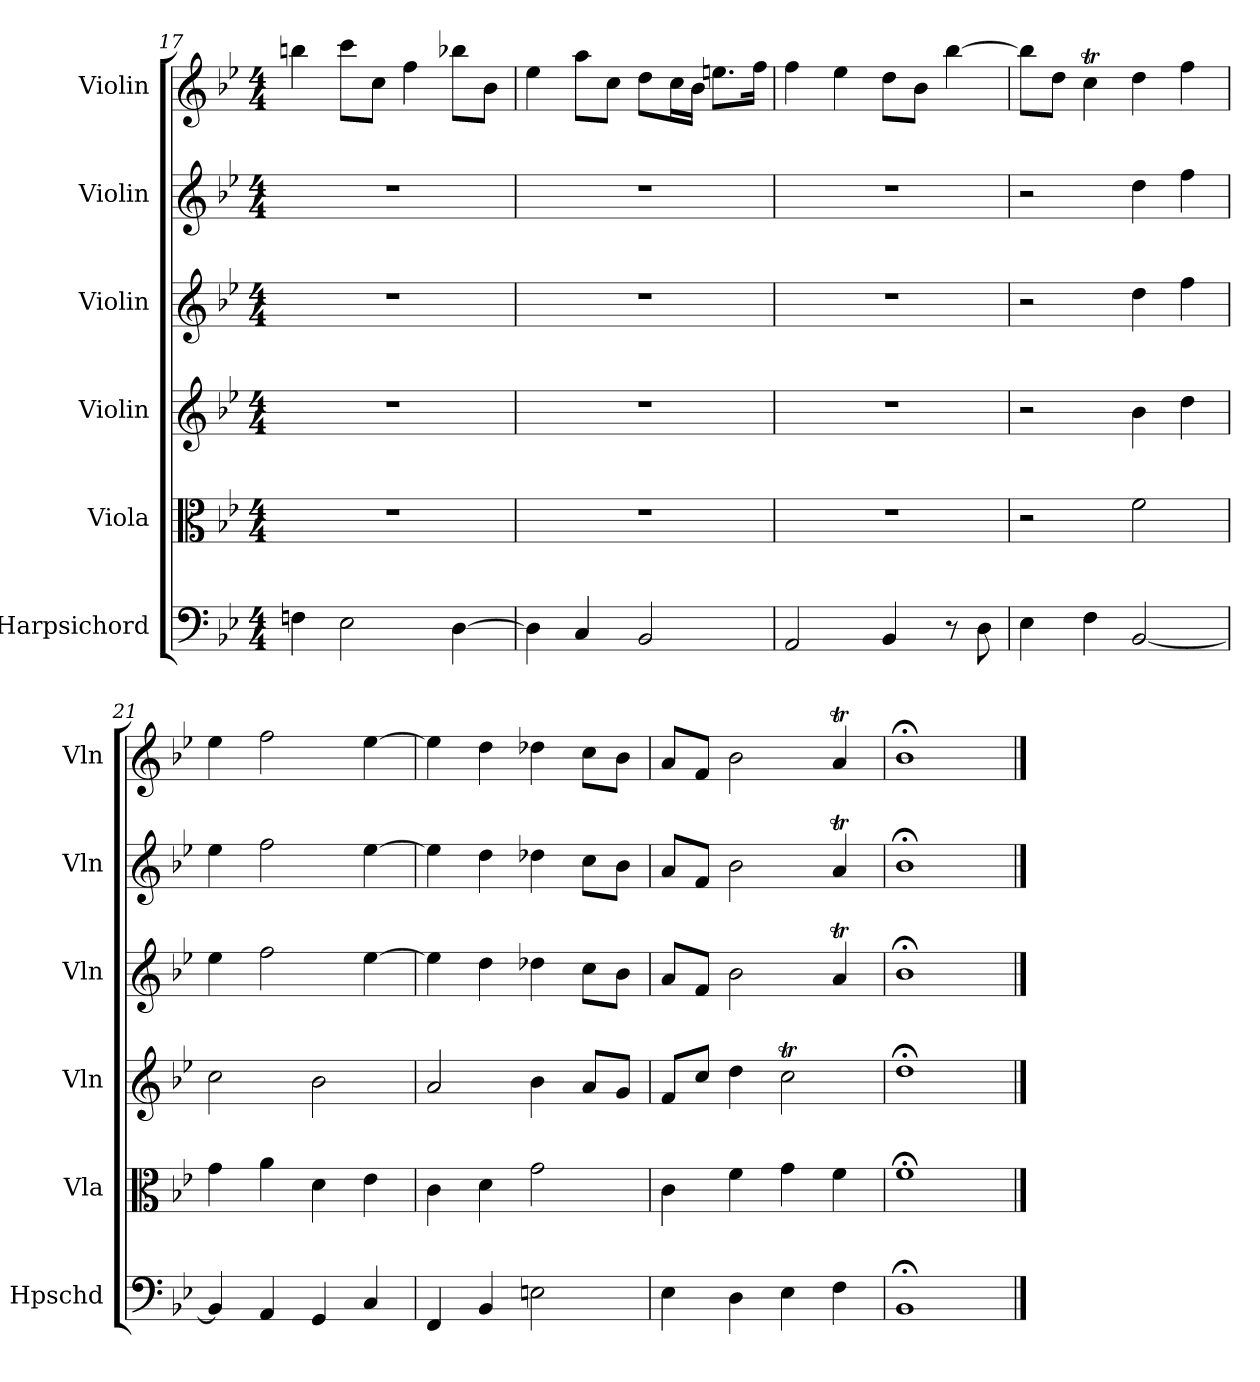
**kern	**kern	**kern	**kern	**kern	**kern
*part6	*part5	*part4	*part3	*part2	*part1
*staff6	*staff5	*staff4	*staff3	*staff2	*staff1
*I"Harpsichord	*I"Viola	*I"Violin	*I"Violin	*I"Violin	*I"Violin
*I'Hpschd	*I'Vla	*I'Vln	*I'Vln	*I'Vln	*I'Vln
*clefF4	*clefC3	*clefG2	*clefG2	*clefG2	*clefG2
*k[b-e-]	*k[b-e-]	*k[b-e-]	*k[b-e-]	*k[b-e-]	*k[b-e-]
*B-:	*B-:	*B-:	*B-:	*B-:	*B-:
*M4/4	*M4/4	*M4/4	*M4/4	*M4/4	*M4/4
=17	=17	=17	=17	=17	=17
4Fn\	1r	1r	1r	1r	4bbn\
2E-\	.	.	.	.	8ccc\L
.	.	.	.	.	8cc\J
.	.	.	.	.	4ff\
[4D\	.	.	.	.	8bb-X\L
.	.	.	.	.	8b-\J
=18	=18	=18	=18	=18	=18
4D\]	1r	1r	1r	1r	4ee-\
4C/	.	.	.	.	8aa\L
.	.	.	.	.	8cc\J
2BB-/	.	.	.	.	8dd\L
.	.	.	.	.	16cc\L
.	.	.	.	.	16b-\JJ
.	.	.	.	.	8.een\L
.	.	.	.	.	16ff\Jk
=19	=19	=19	=19	=19	=19
2AA/	1r	1r	1r	1r	4ff\
.	.	.	.	.	4ee-\
4BB-/	.	.	.	.	8dd\L
.	.	.	.	.	8b-\J
8r	.	.	.	.	[4bb-\
8D\	.	.	.	.	.
=20	=20	=20	=20	=20	=20
4E-\	2r	2r	2r	2r	8bb-\L]
.	.	.	.	.	8dd\J
4F\	.	.	.	.	4ccT\
[2BB-/	2f\	4b-\	4dd\	4dd\	4dd\
.	.	4dd\	4ff\	4ff\	4ff\
=21	=21	=21	=21	=21	=21
4BB-/]	4g\	2cc\	4ee-\	4ee-\	4ee-\
4AA/	4a\	.	2ff\	2ff\	2ff\
4GG/	4d\	2b-\	.	.	.
4C/	4e-\	.	[4ee-\	[4ee-\	[4ee-\
=22	=22	=22	=22	=22	=22
4FF/	4c\	2a/	4ee-\]	4ee-\]	4ee-\]
4BB-/	4d\	.	4dd\	4dd\	4dd\
2En\	2g\	4b-\	4dd-X\	4dd-X\	4dd-X\
.	.	8a/L	8cc\L	8cc\L	8cc\L
.	.	8g/J	8b-\J	8b-\J	8b-\J
=23	=23	=23	=23	=23	=23
4E-\	4c\	8f/L	8a/L	8a/L	8a/L
.	.	8cc/J	8f/J	8f/J	8f/J
4D\	4f\	4dd\	2b-\	2b-\	2b-\
4E-\	4g\	2ccT\	.	.	.
4F\	4f\	.	4at/	4at/	4at/
=24	=24	=24	=24	=24	=24
1BB-;</	1f;<\	1dd;<\	1b-;<\	1b-;<\	1b-;<\
==	==	==	==	==	==
*-	*-	*-	*-	*-	*-
